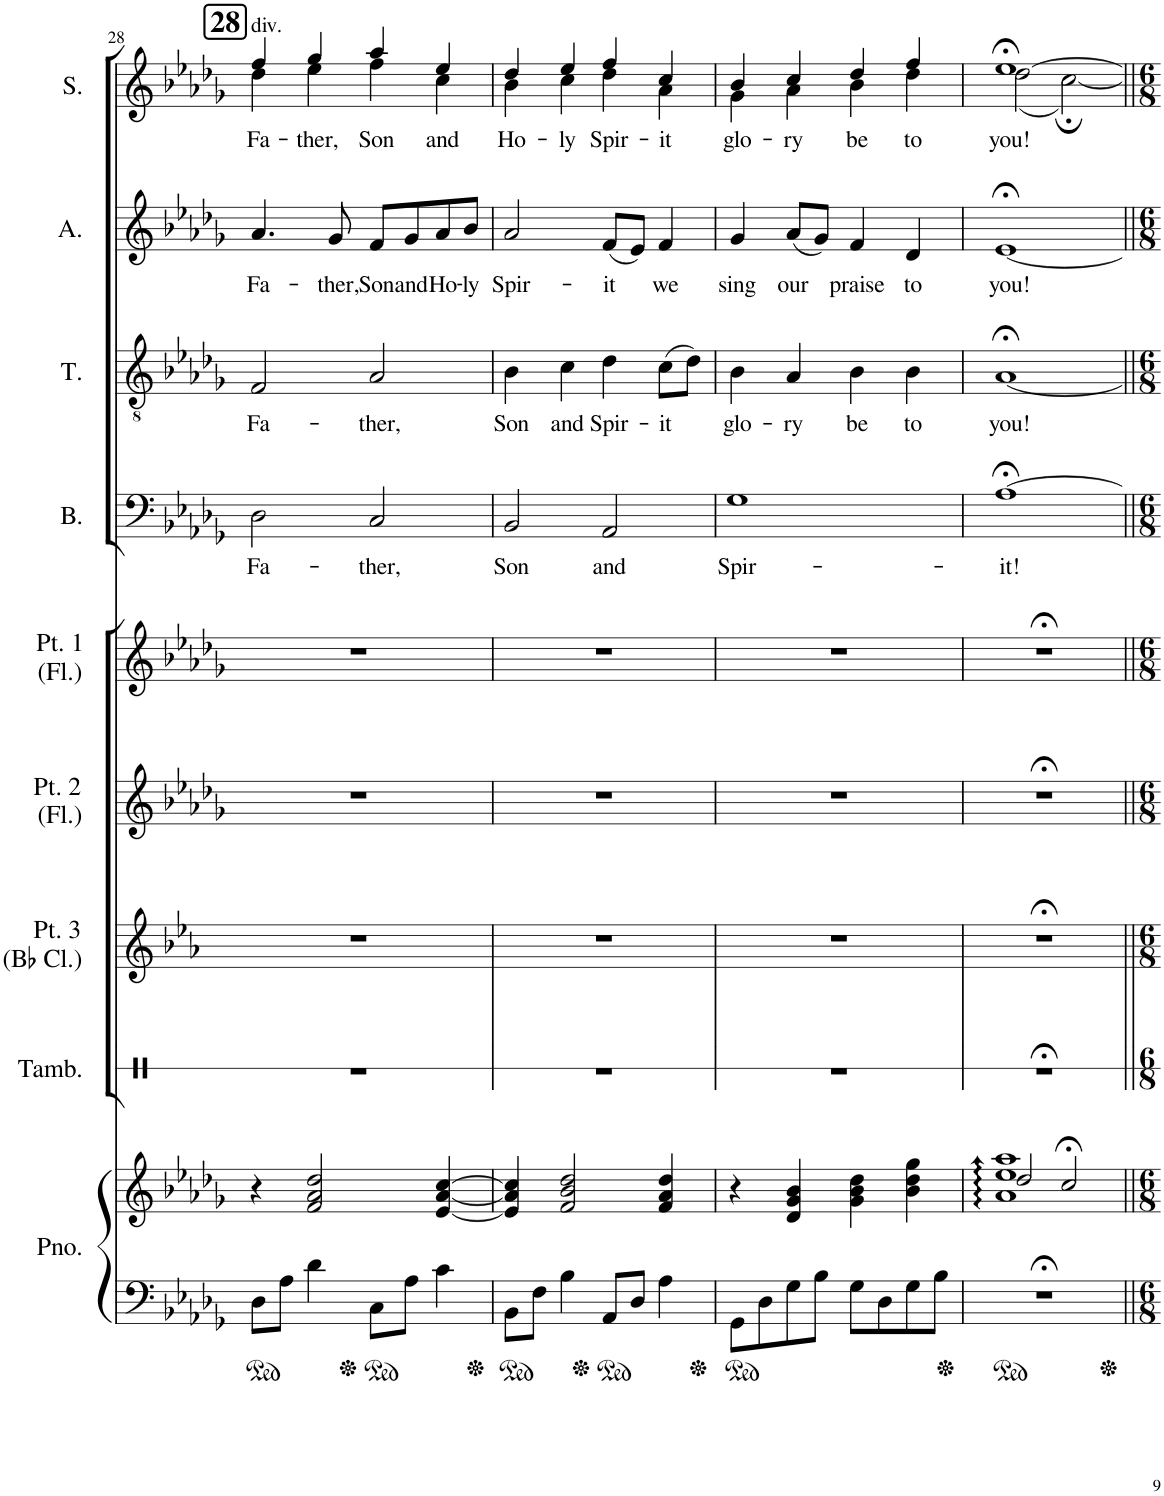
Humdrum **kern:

**kern	**kern	**kern	**kern	**kern	**kern	**kern	**text	**kern	**text	**kern	**text	**kern	**text
*part9	*part9	*part8	*part7	*part6	*part5	*part4	*part4	*part3	*part3	*part2	*part2	*part1	*part1
*staff10	*staff9	*staff8	*staff7	*staff6	*staff5	*staff4	*staff4	*staff3	*staff3	*staff2	*staff2	*staff1	*staff1
*I"Piano	*	*I"Tambourine	*I"Woodwind Part 3  (Bb Clarinet)	*I"Woodwind Part 2  (Flute)	*I"Woodwind Part 1 (Flute)	*I"Bass	*	*I"Tenor	*	*I"Alto	*	*I"Soprano	*
*I'Pno.	*	*I'Tamb.	*I'Pt. 3  (Bb Cl.)	*I'Pt. 2  (Fl.)	*I'Pt. 1 (Fl.)	*I'B.	*	*I'T.	*	*I'A.	*	*I'S.	*
!!LO:PB:g=z
*clefF4	*clefG2	*clefX	*clefG2	*clefG2	*clefG2	*clefF4	*	*clefGv2	*	*clefG2	*	*clefG2	*
*	*	*	*Trd1c2	*	*	*	*	*	*	*	*	*	*
*k[b-e-a-d-g-]	*k[b-e-a-d-g-]	*k[]	*k[b-e-a-]	*k[b-e-a-d-g-]	*k[b-e-a-d-g-]	*k[b-e-a-d-g-]	*	*k[b-e-a-d-g-]	*	*k[b-e-a-d-g-]	*	*k[b-e-a-d-g-]	*
*M4/4	*M4/4	*M4/4	*M4/4	*M4/4	*M4/4	*M4/4	*	*M4/4	*	*M4/4	*	*M4/4	*
!!LO:REH:place=s1:a:B:cj:fs=14:t=28
=28	=28	=28	=28	=28	=28	=28	=28	=28	=28	=28	=28	=28	=28
!	!	!	!	!	!	!	!	!	!	!	!	!LO:TX:a:t=div.	!
!	!	!	!	!	!	!	!LO:LY:b	!	!LO:LY:b	!	!LO:LY:b	!	!LO:LY:b
*	*	*	*	*	*	*	*	*	*	*	*	*^	*
8D-\L	4r	1r	1r	1r	1r	2D-\	Fa-	2F/	Fa-	4.a-/	Fa-	4ff/	4dd-\	Fa-
8A-\J	.	.	.	.	.	.	.	.	.	.	.	.	.	.
!	!	!	!	!	!	!	!	!	!	!	!	!	!	!LO:LY:b
4d-\	2f/ 2a-/ 2dd-/	.	.	.	.	.	.	.	.	.	.	4gg-/	4ee-\	-ther,
!	!	!	!	!	!	!	!	!	!	!	!LO:LY:b	!	!	!
.	.	.	.	.	.	.	.	.	.	8g-/	-ther,	.	.	.
!	!	!	!	!	!	!	!LO:LY:b	!	!LO:LY:b	!	!LO:LY:b	!	!	!LO:LY:b
8C\L	.	.	.	.	.	2C/	-ther,	2A-/	-ther,	8f/L	Son	4aa-/	4ff\	Son
!	!	!	!	!	!	!	!	!	!	!	!LO:LY:b	!	!	!
8A-\J	.	.	.	.	.	.	.	.	.	8g-/	and	.	.	.
!	!	!	!	!	!	!	!	!	!	!	!LO:LY:b	!	!	!LO:LY:b
4c\	[4e-/ [4a-/ [4cc/	.	.	.	.	.	.	.	.	8a-/	Ho-	4ee-/	4cc\	and
!	!	!	!	!	!	!	!	!	!	!	!LO:LY:b	!	!	!
.	.	.	.	.	.	.	.	.	.	8b-/J	-ly	.	.	.
=29	=29	=29	=29	=29	=29	=29	=29	=29	=29	=29	=29	=29	=29	=29
!	!	!	!	!	!	!	!LO:LY:b	!	!LO:LY:b	!	!LO:LY:b	!	!	!LO:LY:b
8BB-\L	4e-/] 4a-/] 4cc/]	1r	1r	1r	1r	2BB-/	Son	4B-\	Son	2a-/	Spir-	4dd-/	4b-\	Ho-
8F\J	.	.	.	.	.	.	.	.	.	.	.	.	.	.
!	!	!	!	!	!	!	!	!	!LO:LY:b	!	!	!	!	!LO:LY:b
4B-\	2f/ 2b-/ 2dd-/	.	.	.	.	.	.	4c\	and	.	.	4ee-/	4cc\	-ly
!	!	!	!	!	!	!	!LO:LY:b	!	!LO:LY:b	!	!LO:LY:b	!	!	!LO:LY:b
8AA-/L	.	.	.	.	.	2AA-/	and	4d-\	Spir-	(8f/L	-it	4ff/	4dd-\	Spir-
8D-/J	.	.	.	.	.	.	.	.	.	8e-/J)	.	.	.	.
!	!	!	!	!	!	!	!	!	!LO:LY:b	!	!LO:LY:b	!	!	!LO:LY:b
4A-\	4f/ 4a-/ 4dd-/	.	.	.	.	.	.	(8c\L	-it	4f/	we	4cc/	4a-\	-it
.	.	.	.	.	.	.	.	8d-\J)	.	.	.	.	.	.
=30	=30	=30	=30	=30	=30	=30	=30	=30	=30	=30	=30	=30	=30	=30
!	!	!	!	!	!	!	!LO:LY:b	!	!LO:LY:b	!	!LO:LY:b	!	!	!LO:LY:b
8GG-\L	4r	1r	1r	1r	1r	1G-	Spir-	4B-\	glo-	4g-/	sing	4b-/	4g-\	glo-
8D-\	.	.	.	.	.	.	.	.	.	.	.	.	.	.
!	!	!	!	!	!	!	!	!	!LO:LY:b	!	!LO:LY:b	!	!	!LO:LY:b
8G-\	4d-/ 4g-/ 4b-/	.	.	.	.	.	.	4A-/	-ry	(8a-/L	our	4cc/	4a-\	-ry
8B-\J	.	.	.	.	.	.	.	.	.	8g-/J)	.	.	.	.
!	!	!	!	!	!	!	!	!	!LO:LY:b	!	!LO:LY:b	!	!	!LO:LY:b
8G-\L	4g-\ 4b-\ 4dd-\	.	.	.	.	.	.	4B-\	be	4f/	praise	4dd-/	4b-\	be
8D-\	.	.	.	.	.	.	.	.	.	.	.	.	.	.
!	!	!	!	!	!	!	!	!	!LO:LY:b	!	!LO:LY:b	!	!	!LO:LY:b
8G-\	4b-\ 4dd-\ 4gg-\	.	.	.	.	.	.	4B-\	to	4d-/	to	4ff/	4dd-\	to
8B-\J	.	.	.	.	.	.	.	.	.	.	.	.	.	.
=31	=31	=31	=31	=31	=31	=31	=31	=31	=31	=31	=31	=31	=31	=31
*	*^	*	*	*	*	*	*	*	*	*	*	*	*	*
!	!	!	!	!	!	!	!	!LO:LY:b	!	!LO:LY:b	!	!LO:LY:b	!	!	!LO:LY:b
1r;<	2dd-/	1a- 1ee- 1aa-	1r;<	1r;<	1r;<	1r;<	[1A-;<	-it!	[1A-;<	you!	[1e-;<	you!	[1ee-;<	(2dd-\	you!
.	2cc;</	.	.	.	.	.	.	.	.	.	.	.	.	[2cc;\)	.
*	*v	*v	*	*	*	*	*	*	*	*	*	*	*v	*v	*
=||	=||	=||	=||	=||	=||	=||	=||	=||	=||	=||	=||	=||	=||
*-	*-	*-	*-	*-	*-	*-	*-	*-	*-	*-	*-	*-	*-
